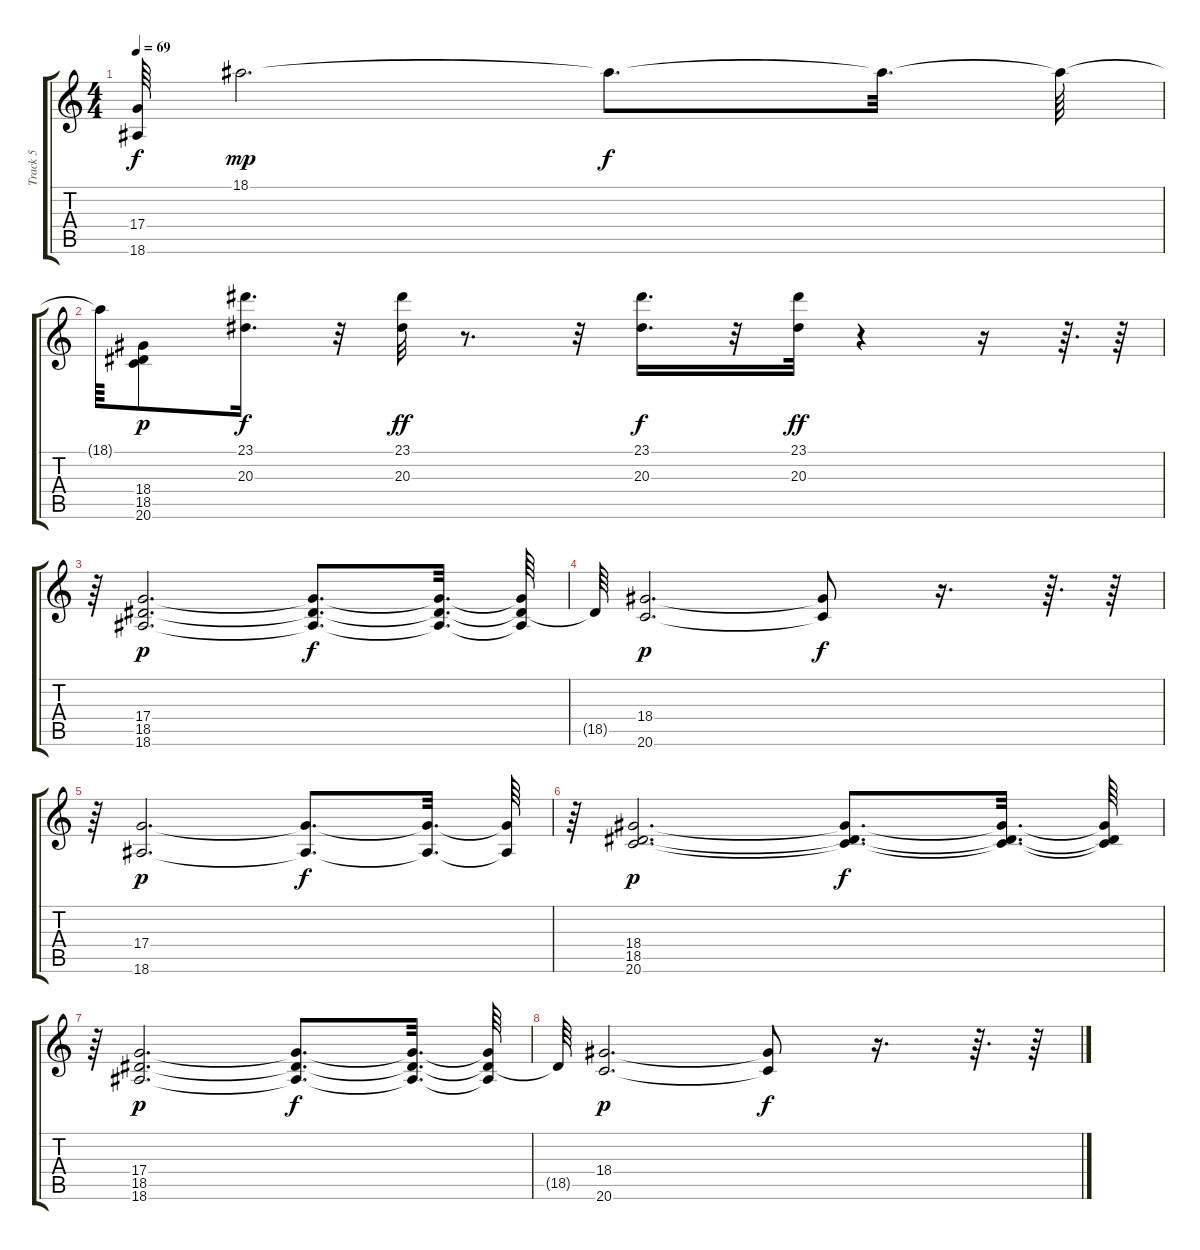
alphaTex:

\track ("Track 5" "Track 5") {instrument stringensemble1}
\staff {score tabs}
\tuning (E4 B3 G3 D3 A2 E2) {hide}
\ts (4 4)
\tempo 69
\clef g2
\ks c
(17.4{t} 18.6{t}).64{dy f} 18.1.2{d dy mp} 18.1{t}.8{d dy f} 18.1{t}.32{d} 18.1{t}.64 |
18.1{t}.64 (18.4 18.5 20.6).8{dy p} (23.1 20.3).16{d dy f} r.32 (23.1 20.3).32{dy ff} r.8{d} r.32 (23.1 20.3).16{d dy f} r.32 (23.1 20.3).32{dy ff} r.4 r.16 r.64{d} r.64 |
r.64 (17.4 18.5 18.6).2{d dy p} (17.4{t} 18.5{t} 18.6{t}).8{d dy f} (17.4{t} 18.5{t} 18.6{t}).32{d} (17.4{t} 18.5{t} 18.6{t}).64 |
18.5{t}.64 (18.4 20.6).2{d dy p} (18.4{t} 20.6{t}).8{dy f} r.16{d} r.64{d} r.64 |
r.64 (17.4 18.6).2{d dy p} (17.4{t} 18.6{t}).8{d dy f} (17.4{t} 18.6{t}).32{d} (17.4{t} 18.6{t}).64 |
r.64 (18.4 18.5 20.6).2{d dy p} (18.4{t} 18.5{t} 20.6{t}).8{d dy f} (18.4{t} 18.5{t} 20.6{t}).32{d} (18.4{t} 18.5{t} 20.6{t}).64 |
r.64 (17.4 18.5 18.6).2{d dy p} (17.4{t} 18.5{t} 18.6{t}).8{d dy f} (17.4{t} 18.5{t} 18.6{t}).32{d} (17.4{t} 18.5{t} 18.6{t}).64 |
18.5{t}.64 (18.4 20.6).2{d dy p} (18.4{t} 20.6{t}).8{dy f} r.16{d} r.64{d} r.64
